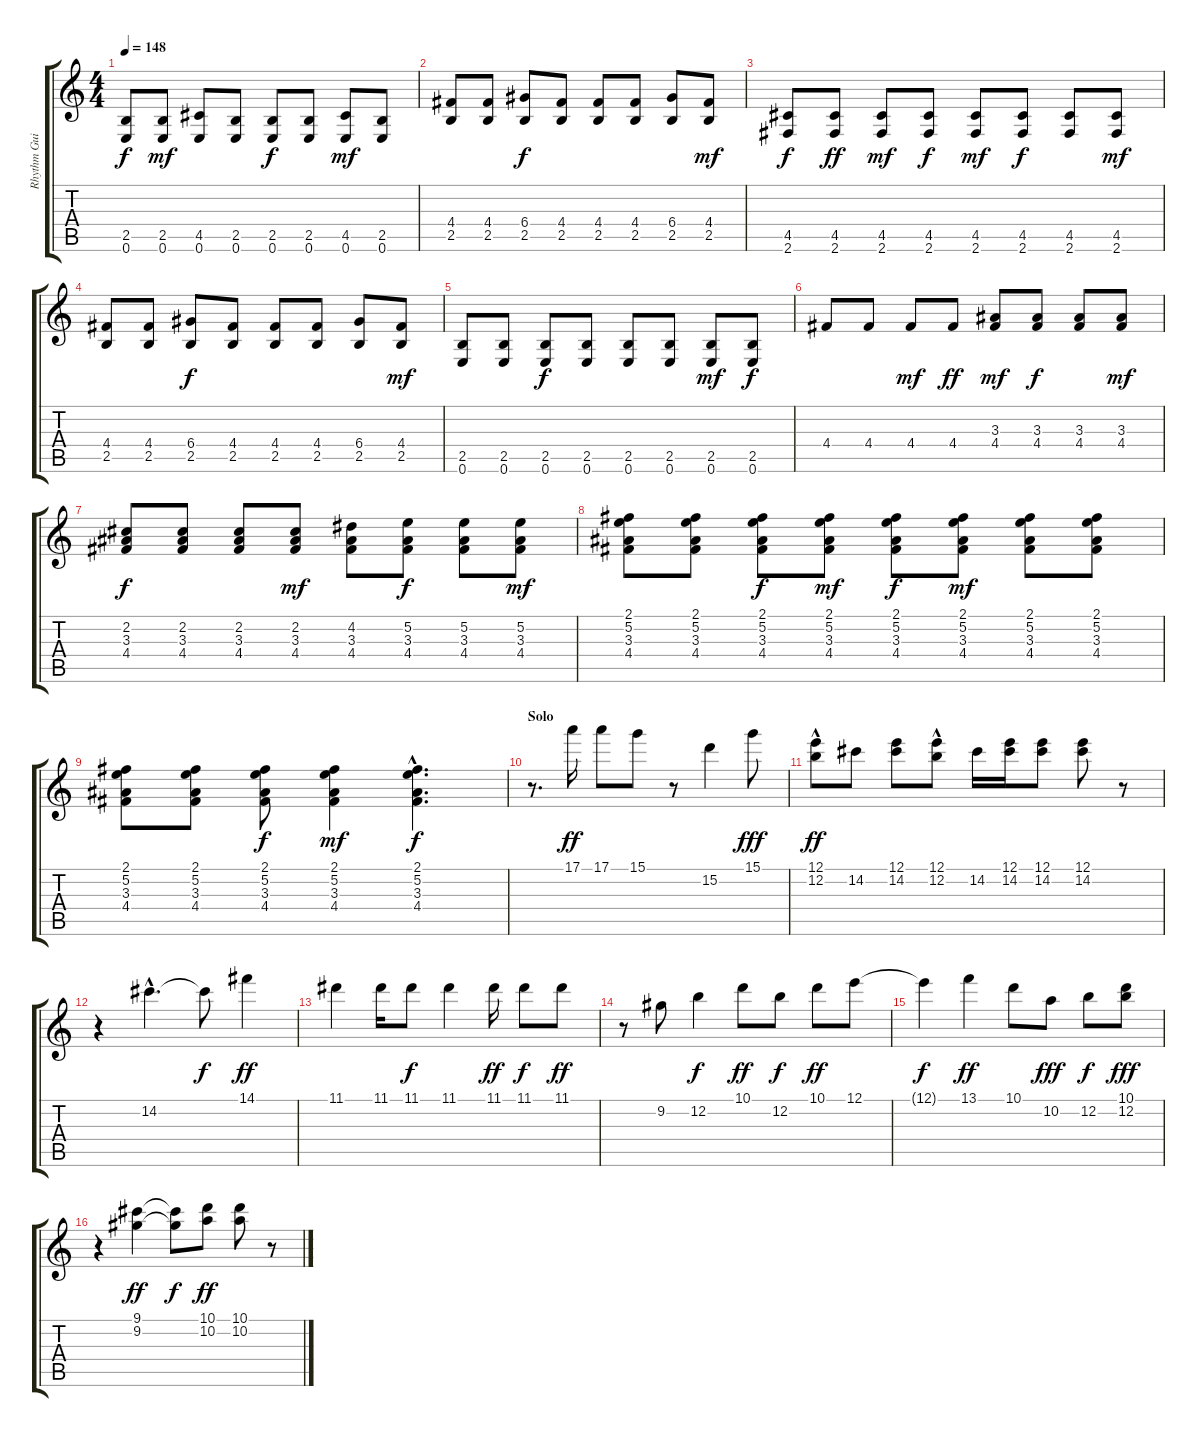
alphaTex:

\track ("Rhythm Guitar and Solo" "Rhythm Gui") {instrument electricguitarclean}
\staff {score tabs}
\tuning (E4 B3 G3 D3 A2 E2) {hide}
\ts (4 4)
\tempo 148
\clef g2
\ks c
(2.5 0.6).8{dy f} (2.5 0.6).8{dy mf} (4.5 0.6).8 (2.5 0.6).8 (2.5 0.6).8{dy f} (2.5 0.6).8 (4.5 0.6).8{dy mf} (2.5 0.6).8 |
(4.4 2.5).8 (4.4 2.5).8 (6.4 2.5).8{dy f} (4.4 2.5).8 (4.4 2.5).8 (4.4 2.5).8 (6.4 2.5).8 (4.4 2.5).8{dy mf} |
(4.5 2.6).8{dy f} (4.5 2.6).8{dy ff} (4.5 2.6).8{dy mf} (4.5 2.6).8{dy f} (4.5 2.6).8{dy mf} (4.5 2.6).8{dy f} (4.5 2.6).8 (4.5 2.6).8{dy mf} |
(4.4 2.5).8 (4.4 2.5).8 (6.4 2.5).8{dy f} (4.4 2.5).8 (4.4 2.5).8 (4.4 2.5).8 (6.4 2.5).8 (4.4 2.5).8{dy mf} |
(2.5 0.6).8 (2.5 0.6).8 (2.5 0.6).8{dy f} (2.5 0.6).8 (2.5 0.6).8 (2.5 0.6).8 (2.5 0.6).8{dy mf} (2.5 0.6).8{dy f} |
4.4.8 4.4.8 4.4.8{dy mf} 4.4.8{dy ff} (3.3 4.4).8{dy mf} (3.3 4.4).8{dy f} (3.3 4.4).8 (3.3 4.4).8{dy mf} |
(2.2 3.3 4.4).8{dy f} (2.2 3.3 4.4).8 (2.2 3.3 4.4).8 (2.2 3.3 4.4).8{dy mf} (4.2 3.3 4.4).8 (5.2 3.3 4.4).8{dy f} (5.2 3.3 4.4).8 (5.2 3.3 4.4).8{dy mf} |
(2.1 5.2 3.3 4.4).8 (2.1 5.2 3.3 4.4).8 (2.1 5.2 3.3 4.4).8{dy f} (2.1 5.2 3.3 4.4).8{dy mf} (2.1 5.2 3.3 4.4).8{dy f} (2.1 5.2 3.3 4.4).8{dy mf} (2.1 5.2 3.3 4.4).8 (2.1 5.2 3.3 4.4).8 |
(2.1 5.2 3.3 4.4).8 (2.1 5.2 3.3 4.4).8 (2.1 5.2 3.3 4.4).8{dy f} (2.1 5.2 3.3 4.4).4{dy mf} (2.1{hac} 5.2{hac} 3.3{hac} 4.4{hac}).4{d dy f} |
\section ("" "Solo")
r.8{d} 17.1.16{dy ff} 17.1.8 15.1.8 r.8 15.2.4 15.1.8{dy fff} |
(12.1{hac} 12.2).8{dy ff} 14.2.8 (12.1 14.2).8 (12.1{hac} 12.2).8 14.2.16 (12.1 14.2).16 (12.1 14.2).8 (12.1 14.2).8 r.8 |
r.4 14.2{hac}.4{d} 14.2{t}.8{dy f} 14.1.4{dy ff} |
11.1.4 11.1.16 11.1.8{dy f} 11.1.4 11.1.16{dy ff} 11.1.8{dy f} 11.1.8{dy ff} |
r.8 9.2.8 12.2.4{dy f} 10.1.8{dy ff} 12.2.8{dy f} 10.1.8{dy ff} 12.1.8 |
12.1{t}.4{dy f} 13.1.4{dy ff} 10.1.8 10.2.8{dy fff} 12.2.8{dy f} (10.1 12.2).8{dy fff} |
r.4 (9.1 9.2).4{dy ff} (9.1{t} 9.2{t}).8{dy f} (10.1 10.2).8{dy ff} (10.1 10.2).8 r.8
